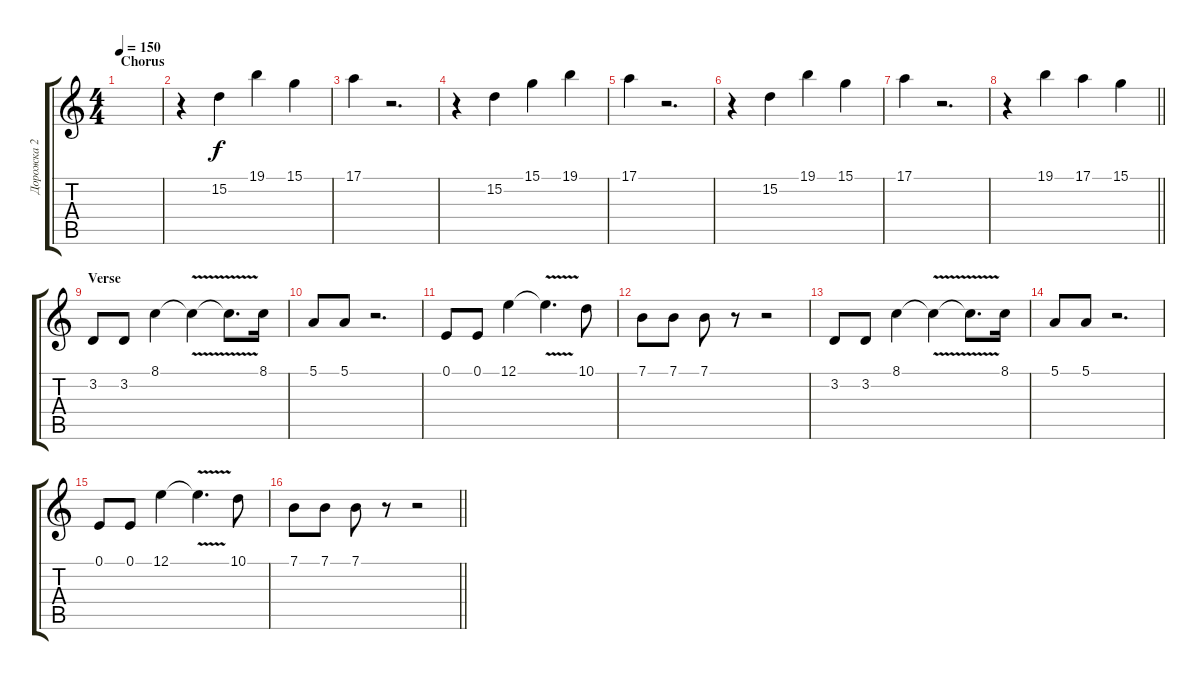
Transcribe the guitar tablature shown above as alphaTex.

\track ("Дорожка 2" "Дорожка 2") {instrument lead1square}
\staff {score tabs}
\tuning (E4 B3 G3 D3 A2 E2) {hide}
\ts (4 4)
\section ("" "Chorus")
\tempo 150
\clef g2
\ks c
|
r.4 15.2.4 19.1.4 15.1.4 |
17.1.4 r.2{d} |
r.4 15.2.4 15.1.4 19.1.4 |
17.1.4 r.2{d} |
r.4 15.2.4 19.1.4 15.1.4 |
17.1.4 r.2{d} |
\barLineRight lightlight
r.4 19.1.4 17.1.4 15.1.4 |
\section ("" "Verse")
3.2.8 3.2.8 8.1.4 8.1{v t}.4 8.1{t}.8{d} 8.1.16 |
5.1.8 5.1.8 r.2{d} |
0.1.8 0.1.8 12.1.4 12.1{v t}.4{d} 10.1.8 |
7.1.8 7.1.8 7.1.8 r.8 r.2 |
3.2.8 3.2.8 8.1.4 8.1{v t}.4 8.1{t}.8{d} 8.1.16 |
5.1.8 5.1.8 r.2{d} |
0.1.8 0.1.8 12.1.4 12.1{v t}.4{d} 10.1.8 |
\barLineRight lightlight
7.1.8 7.1.8 7.1.8 r.8 r.2
